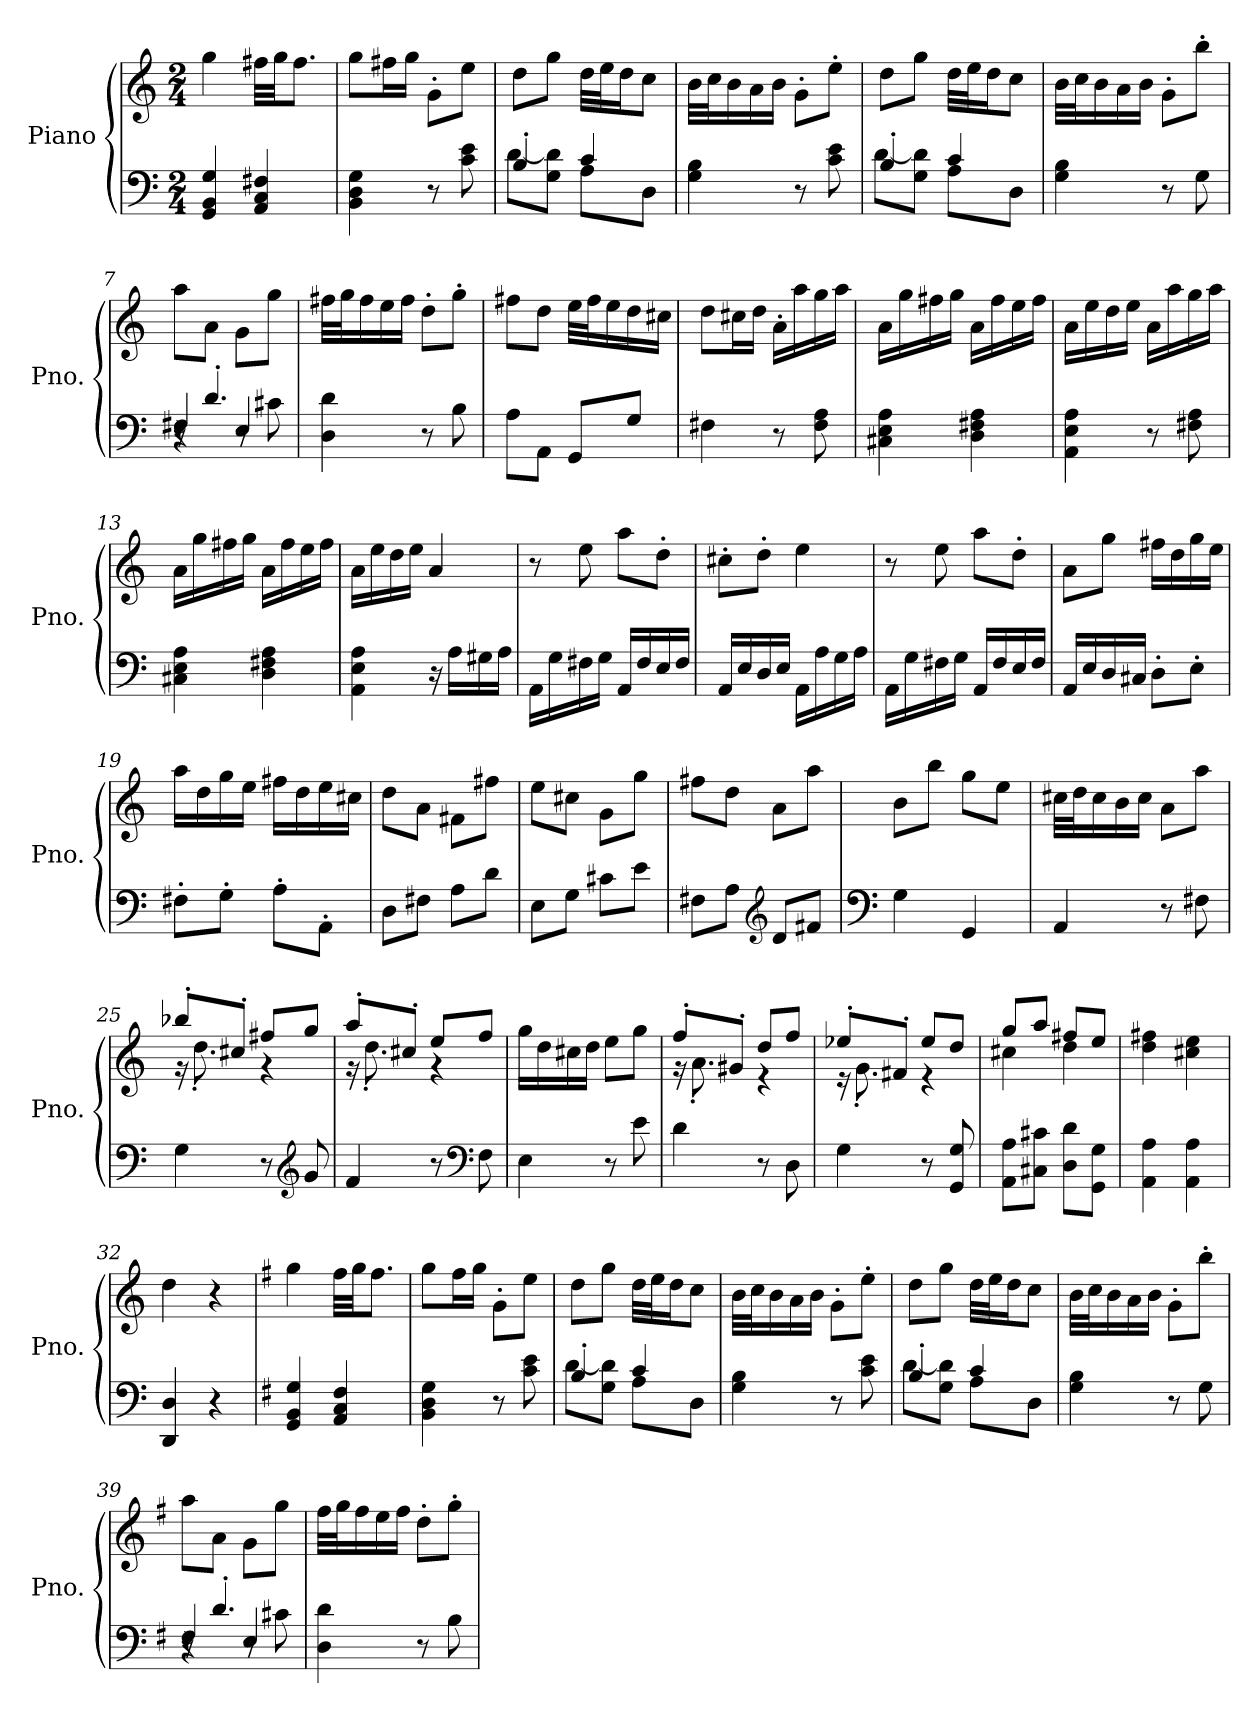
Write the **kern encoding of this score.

**kern	**kern
*part1	*part1
*staff2	*staff1
*I"Piano	*
*I'Pno.	*
*clefF4	*clefG2
*k[]	*k[]
*M2/4	*M2/4
*MM100	*MM100
=1	=1
4GG/ 4BB/ 4G/	4gg\
4AA/ 4C/ 4F#X/	32ff#X\LLL
.	32gg\JJ
.	8.ff#\J
=2	=2
4BB\ 4D\ 4G\	8gg\L
.	16ff#X\L
.	16gg\JJ
8r	8g'\L
8c\ 8e\	8ee\J
=3	=3
*^	*
4B'/	[8d\L	8dd\L
.	8G\ 8d\]J	8gg\J
4c/	8A\L	32dd\LLL
.	.	32ee\J
.	.	16dd\J
.	8D\J	8cc\J
*v	*v	*
=4	=4
4G\ 4B\	32b\LLL
.	32cc\J
.	16b\
.	16a\
.	16b\JJ
8r	8g'\L
8c\ 8e\	8ee'\J
=5	=5
*^	*
4B'/	[8d\L	8dd\L
.	8G\ 8d\]J	8gg\J
4c/	8A\L	32dd\LLL
.	.	32ee\J
.	.	16dd\J
.	8D\J	8cc\J
*v	*v	*
=6	=6
4G\ 4B\	32b\LLL
.	32cc\J
.	16b\
.	16a\
.	16b\JJ
8r	8g'\L
8G\	8bb'\J
!!LO:LB:g=z
=7	=7
*^	*
*	*^	*
8r	4r	4F#X/	8aa\L
4.d'/	.	.	8a\J
.	8r	4E/	8g\L
.	8c#X\	.	8gg\J
*v	*v	*v	*
=8	=8
4D\ 4d\	32ff#X\LLL
.	32gg\J
.	16ff#\
.	16ee\
.	16ff#\JJ
8r	8dd'\L
8B\	8gg'\J
=9	=9
8A\L	8ff#X\L
8AA\J	8dd\J
8GG/L	32ee\LLL
.	32ff#\J
.	16ee\
8G/J	16dd\
.	16cc#X\JJ
=10	=10
4F#X\	8dd\L
.	16cc#X\L
.	16dd\JJ
8r	16a'\LL
.	16aa\
8F#\ 8A\	16gg\
.	16aa\JJ
=11	=11
4C#X\ 4E\ 4A\	16a\LL
.	16gg\
.	16ff#X\
.	16gg\JJ
4D\ 4F#X\ 4A\	16a\LL
.	16ff#\
.	16ee\
.	16ff#\JJ
!!LO:LB:g=z
=12	=12
4AA\ 4E\ 4A\	16a\LL
.	16ee\
.	16dd\
.	16ee\JJ
8r	16a\LL
.	16aa\
8F#X\ 8A\	16gg\
.	16aa\JJ
=13	=13
4C#X\ 4E\ 4A\	16a\LL
.	16gg\
.	16ff#X\
.	16gg\JJ
4D\ 4F#X\ 4A\	16a\LL
.	16ff#\
.	16ee\
.	16ff#\JJ
=14	=14
4AA\ 4E\ 4A\	16a\LL
.	16ee\
.	16dd\
.	16ee\JJ
16r	4a/
16A\LL	.
16G#X\	.
16A\JJ	.
=15	=15
16AA\LL	8r
16G\	.
16F#X\	8ee\
16G\JJ	.
16AA/LL	8aa\L
16F#/	.
16E/	8dd'\J
16F#/JJ	.
=16	=16
16AA/LL	8cc#X'\L
16E/	.
16D/	8dd'\J
16E/JJ	.
16AA\LL	4ee\
16A\	.
16G\	.
16A\JJ	.
!!LO:LB:g=z
=17	=17
16AA\LL	8r
16G\	.
16F#X\	8ee\
16G\JJ	.
16AA/LL	8aa\L
16F#/	.
16E/	8dd'\J
16F#/JJ	.
=18	=18
16AA/LL	8a\L
16E/	.
16D/	8gg\J
16C#X/JJ	.
8D'\L	16ff#X\LL
.	16dd\
8E'\J	16gg\
.	16ee\JJ
=19	=19
8F#X'\L	16aa\LL
.	16dd\
8G'\J	16gg\
.	16ee\JJ
8A'\L	16ff#X\LL
.	16dd\
8AA'\J	16ee\
.	16cc#X\JJ
=20	=20
8D\L	8dd\L
8F#X\J	8a\J
8A\L	8f#X\L
8d\J	8ff#X\J
=21	=21
8E\L	8ee\L
8G\J	8cc#X\J
8c#X\L	8g\L
8e\J	8gg\J
!!LO:LB:g=z
=22	=22
8F#X\L	8ff#X\L
8A\J	8dd\J
*clefG2	*
8d/L	8a\L
8f#X/J	8aa\J
=23	=23
*clefF4	*
4G\	8b\L
.	8bb\J
4GG/	8gg\L
.	8ee\J
=24	=24
4AA/	32cc#X\LLL
.	32dd\J
.	16cc#\
.	16b\
.	16cc#\JJ
8r	8a\L
8F#X\	8aa\J
=25	=25
*	*^
4G\	8bb-X'/L	16r
.	.	8.dd'\
.	8cc#X'/J	.
8r	8ff#X/L	4r
*clefG2	*	*
8g/	8gg/J	.
=26	=26	=26
4f/	8aa'/L	16r
.	.	8.dd'\
.	8cc#X'/J	.
8r	8ee/L	4r
*clefF4	*	*
8F\	8ff/J	.
*	*v	*v
!!LO:LB:g=z
=27	=27
4E\	16gg\LL
.	16dd\
.	16cc#X\
.	16dd\JJ
8r	8ee\L
8e\	8gg\J
=28	=28
*	*^
4d\	8ff'/L	16r
.	.	8.a'\
.	8g#X'/J	.
8r	8dd/L	4r
8D\	8ff/J	.
=29	=29	=29
4G\	8ee-X'/L	16r
.	.	8.g'\
.	8f#X'/J	.
8r	8ee-/L	4r
8GG/ 8G/	8dd/J	.
=30	=30	=30
8AA\ 8A\L	8gg/L	4cc#X\
8C#X\ 8c#X\J	8aa/J	.
8D\ 8d\L	8ff#X/L	4dd\
8GG\ 8G\J	8ee/J	.
*	*v	*v
=31	=31
4AA\ 4A\	4dd\ 4ff#X\
4AA\ 4A\	4cc#X\ 4ee\
=32	=32
4DD/ 4D/	4dd\
4r	4r
=33	=33
*k[f#]	*k[f#]
4GG/ 4BB/ 4G/	4gg\
4AA/ 4C/ 4F#/	32ff#\LLL
.	32gg\JJ
.	8.ff#\J
!!LO:PB:g=z
=34	=34
4BB\ 4D\ 4G\	8gg\L
.	16ff#\L
.	16gg\JJ
8r	8g'\L
8c\ 8e\	8ee\J
=35	=35
*^	*
4B'/	[8d\L	8dd\L
.	8G\ 8d\]J	8gg\J
4c/	8A\L	32dd\LLL
.	.	32ee\J
.	.	16dd\J
.	8D\J	8cc\J
*v	*v	*
=36	=36
4G\ 4B\	32b\LLL
.	32cc\J
.	16b\
.	16a\
.	16b\JJ
8r	8g'\L
8c\ 8e\	8ee'\J
=37	=37
*^	*
4B'/	[8d\L	8dd\L
.	8G\ 8d\]J	8gg\J
4c/	8A\L	32dd\LLL
.	.	32ee\J
.	.	16dd\J
.	8D\J	8cc\J
*v	*v	*
=38	=38
4G\ 4B\	32b\LLL
.	32cc\J
.	16b\
.	16a\
.	16b\JJ
8r	8g'\L
8G\	8bb'\J
=39	=39
*^	*
*	*^	*
8r	4r	4F#/	8aa\L
4.d'/	.	.	8a\J
.	8r	4E/	8g\L
.	8c#X\	.	8gg\J
*v	*v	*v	*
!!LO:LB:g=z
=40	=40
4D\ 4d\	32ff#\LLL
.	32gg\J
.	16ff#\
.	16ee\
.	16ff#\JJ
8r	8dd'\L
8B\	8gg'\J
=	=
*-	*-
